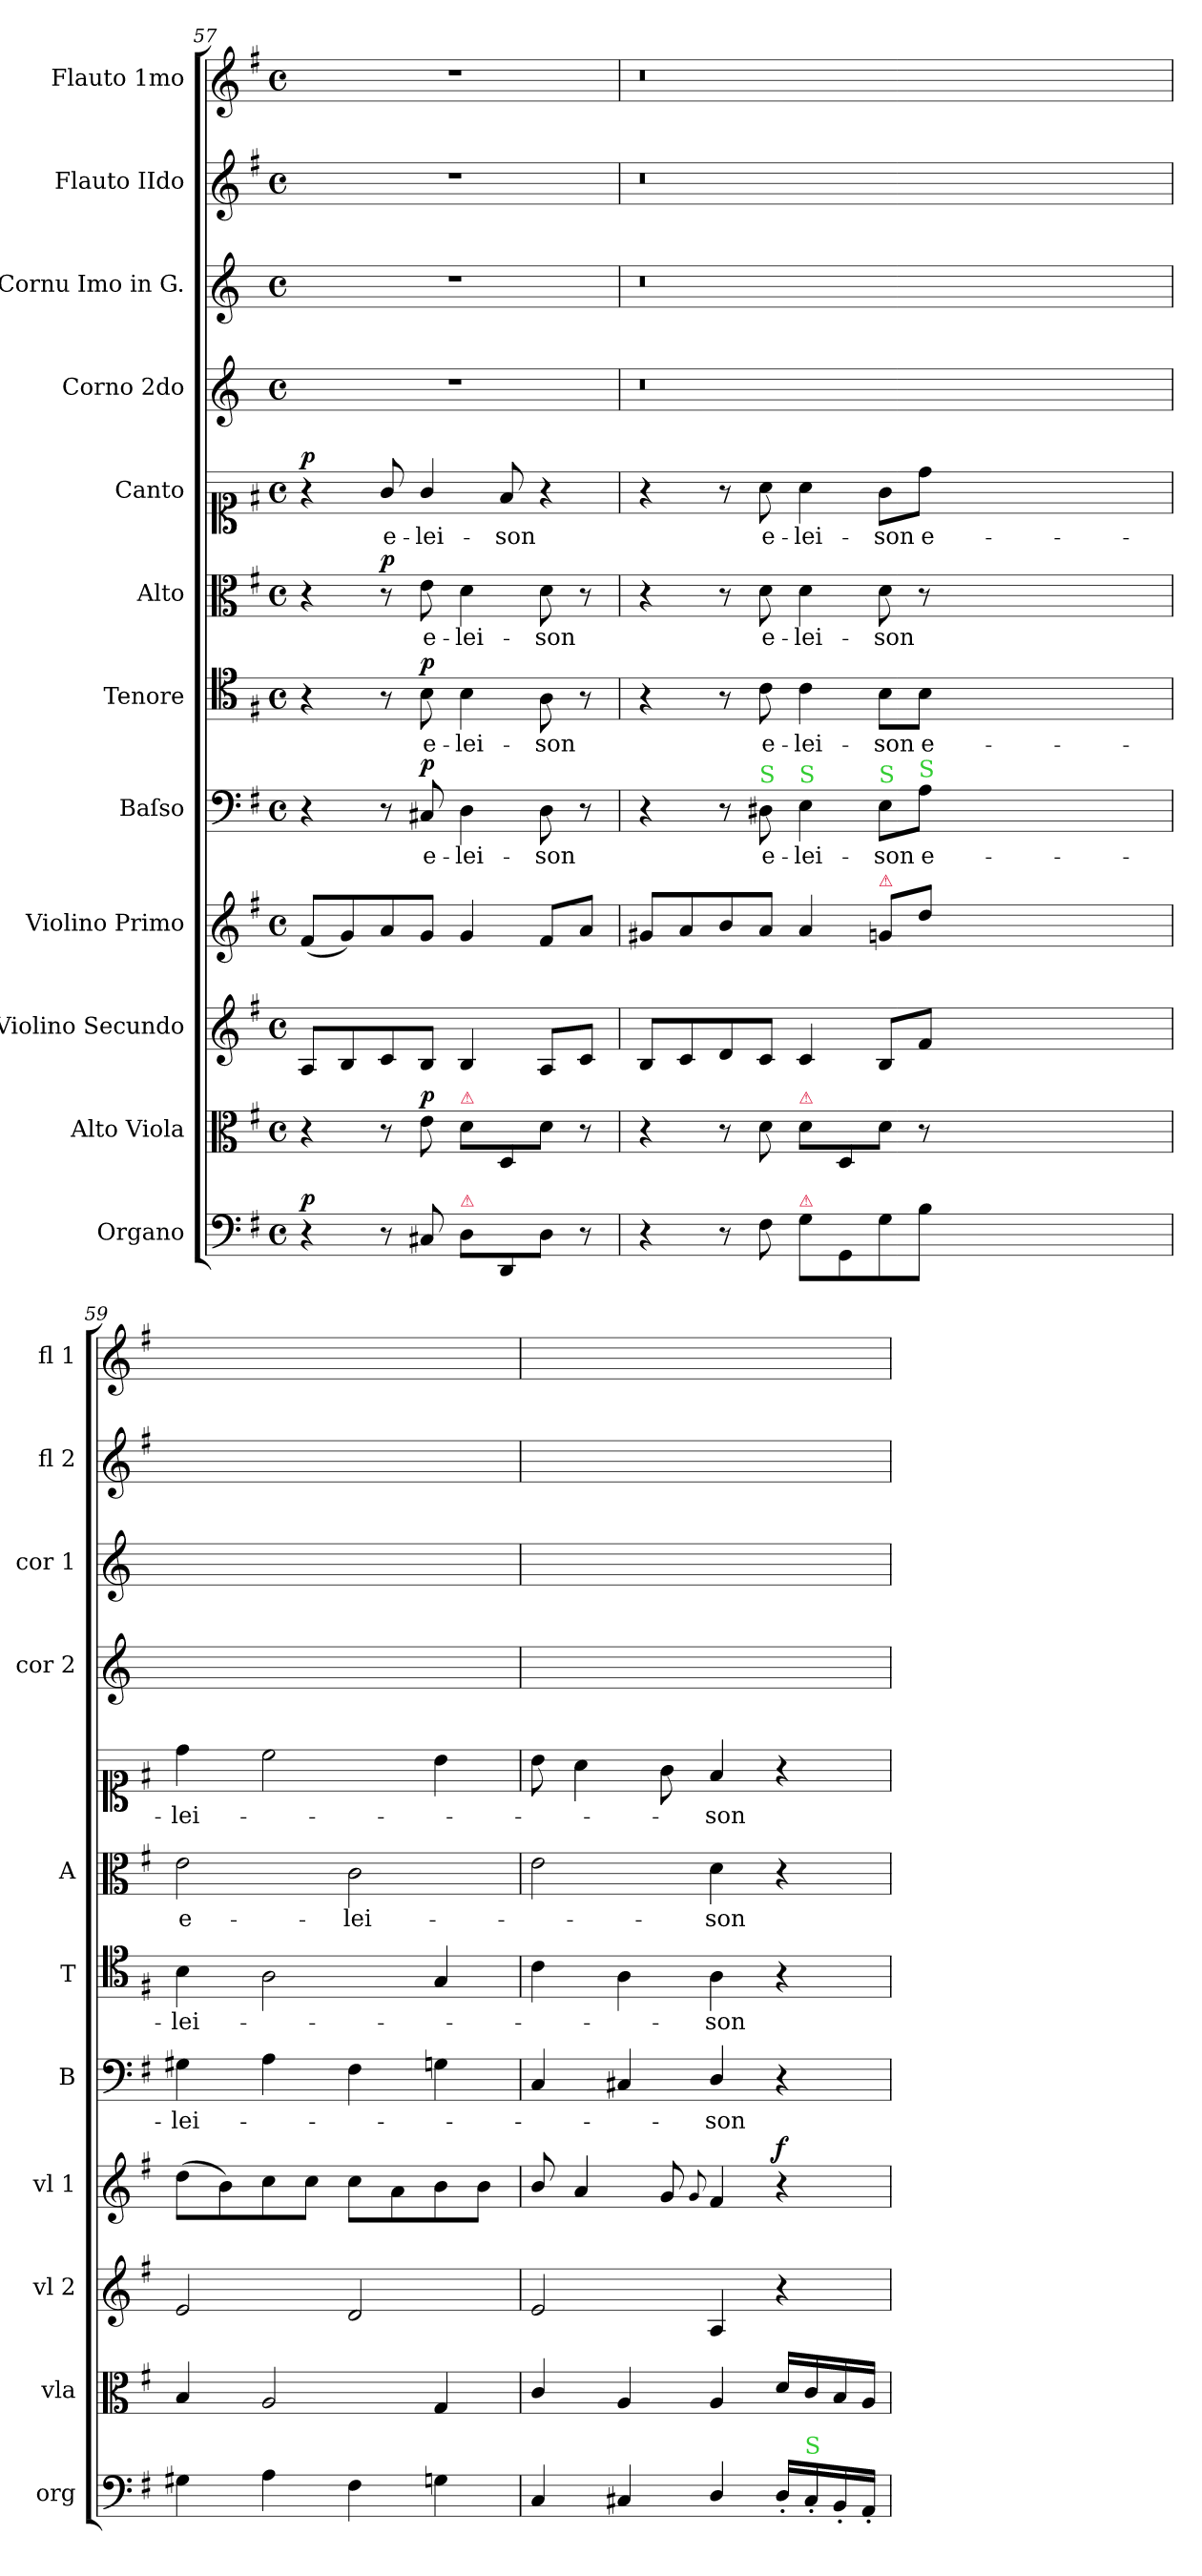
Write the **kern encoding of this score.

**kern	**dynam	**kern	**dynam	**kern	**kern	**dynam	**kern	**text	**dynam	**kern	**text	**dynam	**kern	**text	**dynam	**kern	**text	**dynam	**kern	**kern	**kern	**kern
*part12	*part12	*part11	*part11	*part10	*part9	*part9	*part8	*part8	*part8	*part7	*part7	*part7	*part6	*part6	*part6	*part5	*part5	*part5	*part4	*part3	*part2	*part1
*staff12	*staff12	*staff11	*staff11	*staff10	*staff9	*staff9	*staff8	*staff8	*staff8	*staff7	*staff7	*staff7	*staff6	*staff6	*staff6	*staff5	*staff5	*staff5	*staff4	*staff3	*staff2	*staff1
*I"Organo	*	*I"Alto Viola	*	*I"Violino Secundo	*I"Violino Primo	*	*I"Baſso	*	*	*I"Tenore	*	*	*I"Alto	*	*	*I"Canto	*	*	*I"Corno 2do	*I"Cornu Imo in G.	*I"Flauto IIdo	*I"Flauto 1mo
*I'org	*	*I'vla	*	*I'vl 2	*I'vl 1	*	*I'B	*	*	*I'T	*	*	*I'A	*	*	*	*	*	*I'cor 2	*I'cor 1	*I'fl 2	*I'fl 1
*clefF4	*	*clefC3	*	*clefG2	*clefG2	*	*clefF4	*	*	*clefC4	*	*	*clefC3	*	*	*clefC1	*	*	*clefG2	*clefG2	*clefG2	*clefG2
*	*	*	*	*	*	*	*	*	*	*	*	*	*	*	*	*	*	*	*ITrd3c5	*ITrd3c5	*	*
*k[f#]	*	*k[f#]	*	*k[f#]	*k[f#]	*	*k[f#]	*	*	*k[f#]	*	*	*k[f#]	*	*	*k[f#]	*	*	*k[f#]	*k[f#]	*k[f#]	*k[f#]
*G:	*	*G:	*	*G:	*G:	*	*G:	*	*	*G:	*	*	*G:	*	*	*G:	*	*	*G:	*G:	*G:	*G:
*M4/4	*	*M4/4	*	*M4/4	*M4/4	*	*M4/4	*	*	*M4/4	*	*	*M4/4	*	*	*M4/4	*	*	*M4/4	*M4/4	*M4/4	*M4/4
*met(c)	*	*met(c)	*	*met(c)	*met(c)	*	*met(c)	*	*	*met(c)	*	*	*met(c)	*	*	*met(c)	*	*	*met(c)	*met(c)	*met(c)	*met(c)
=57	=57	=57	=57	=57	=57	=57	=57	=57	=57	=57	=57	=57	=57	=57	=57	=57	=57	=57	=57	=57	=57	=57
!	!LO:DY:a	!	!	!	!	!	!	!	!	!	!	!	!	!	!	!	!	!LO:DY:a	!	!	!	!
4r	p.	4r	.	8A/L	(8f#/L	.	4r	.	.	4r	.	.	4r	.	.	4r	.	p	1r	1r	1r	1r
.	.	.	.	8B/	8g/)	.	.	.	.	.	.	.	.	.	.	.	.	.	.	.	.	.
!	!	!	!	!	!	!	!	!	!	!	!	!	!	!	!LO:DY:a	!	!	!	!	!	!	!
8r	.	8r	.	8c/	8a/	.	8r	.	.	8r	.	.	8r	.	p	8g/	e-	.	.	.	.	.
!	!	!	!LO:DY:a	!	!	!	!	!	!LO:DY:a	!	!	!LO:DY:a	!	!	!	!	!	!	!	!	!	!
8C#X/	.	8e\	p	8B/J	8g/J	.	8C#X/	e-	p	8B\	e-	p	8e\	e-	.	4g/	-lei-	.	.	.	.	.
!	!	!LO:TX:a:color=crimson:t=⚠	!	!	!	!	!	!	!	!	!	!	!	!	!	!	!	!	!	!	!	!
!LO:TX:a:color=crimson:t=⚠	!	!	!	!	!	!	!	!	!	!	!	!	!	!	!	!	!	!	!	!	!	!
8D\L	.	8d\L	.	4B/	4g/	.	4D\	-lei-	.	4B\	-lei-	.	4d\	-lei-	.	.	.	.	.	.	.	.
8DD/	.	8D/	.	.	.	.	.	.	.	.	.	.	.	.	.	8f#/	-son	.	.	.	.	.
8D\J	.	8d\J	.	8A/L	8f#/L	.	8D\	-son	.	8A\	-son	.	8d\	-son	.	4r	.	.	.	.	.	.
8r	.	8r	.	8c/J	8a/J	.	8r	.	.	8r	.	.	8r	.	.	.	.	.	.	.	.	.
=58	=58	=58	=58	=58	=58	=58	=58	=58	=58	=58	=58	=58	=58	=58	=58	=58	=58	=58	=58	=58	=58	=58
4r	.	4r	.	8B/L	8g#X/L	.	4r	.	.	4r	.	.	4r	.	.	4r	.	.	0.r	0.r	0.r	0.r
.	.	.	.	8c/	8a/	.	.	.	.	.	.	.	.	.	.	.	.	.	.	.	.	.
8r	.	8r	.	8d/	8b/	.	8r	.	.	8r	.	.	8r	.	.	8r	.	.	.	.	.	.
!	!	!	!	!	!	!	!LO:TX:a:color=limegreen:t=S	!	!	!	!	!	!	!	!	!	!	!	!	!	!	!
!	!	!	!	!	!	!	!	!LO:LY:i	!	!	!LO:LY:i	!	!	!LO:LY:i	!	!	!	!	!	!	!	!
8F#\	.	8d\	.	8c/J	8a/J	.	8D#X\	e-	.	8c\	e-	.	8d\	e-	.	8a\	e-	.	.	.	.	.
!	!	!	!	!	!	!	!LO:TX:a:color=limegreen:t=S	!	!	!	!	!	!	!	!	!	!	!	!	!	!	!
!	!	!LO:TX:a:color=crimson:t=⚠	!	!	!	!	!	!	!	!	!	!	!	!	!	!	!	!	!	!	!	!
!LO:TX:a:color=crimson:t=⚠	!	!	!	!	!	!	!	!	!	!	!	!	!	!	!	!	!	!	!	!	!	!
!	!	!	!	!	!	!	!	!LO:LY:i	!	!	!LO:LY:i	!	!	!LO:LY:i	!	!	!	!	!	!	!	!
8G\L	.	8d\L	.	4c/	4a/	.	4E\	-lei-	.	4c\	-lei-	.	4d\	-lei-	.	4a\	-lei-	.	.	.	.	.
8GG/	.	8D/	.	.	.	.	.	.	.	.	.	.	.	.	.	.	.	.	.	.	.	.
!	!	!	!	!	!	!	!LO:TX:a:color=limegreen:t=S	!	!	!	!	!	!	!	!	!	!	!	!	!	!	!
!	!	!	!	!	!LO:TX:a:color=crimson:t=⚠	!	!	!	!	!	!	!	!	!	!	!	!	!	!	!	!	!
!	!	!	!	!	!	!	!	!LO:LY:i	!	!	!LO:LY:i	!	!	!LO:LY:i	!	!	!	!	!	!	!	!
8G\	.	8d\J	.	8B/L	8gn/L	.	8E\L	-son	.	8B\L	-son	.	8d\	-son	.	8g\L	-son	.	.	.	.	.
!	!	!	!	!	!	!	!LO:TX:a:color=limegreen:t=S	!	!	!	!	!	!	!	!	!	!	!	!	!	!	!
8B\J	.	8r	.	8f#/J	8dd\J	.	8A\J	e-	.	8B\J	e-	.	8r	.	.	8dd\J	e-	.	.	.	.	.
0ryy	.	0ryy	.	0ryy	0ryy	.	0ryy	.	.	0ryy	.	.	0ryy	.	.	0ryy	.	.	.	.	.	.
=59	=59	=59	=59	=59	=59	=59	=59	=59	=59	=59	=59	=59	=59	=59	=59	=59	=59	=59	=59	=59	=59	=59
4G#X\	.	4B/	.	2e/	(8dd\L	.	4G#X\	-lei-	.	4B\	-lei-	.	2e\	e-	.	4dd\	-lei-	.	1ryy	1ryy	1ryy	1ryy
.	.	.	.	.	8b\)	.	.	.	.	.	.	.	.	.	.	.	.	.	.	.	.	.
4A\	.	2A/	.	.	8cc\	.	4A\	.	.	2A\	.	.	.	.	.	2cc\	.	.	.	.	.	.
.	.	.	.	.	8cc\J	.	.	.	.	.	.	.	.	.	.	.	.	.	.	.	.	.
4F#\	.	.	.	2d/	8cc\L	.	4F#\	.	.	.	.	.	2c\	-lei-	.	.	.	.	.	.	.	.
.	.	.	.	.	8a\	.	.	.	.	.	.	.	.	.	.	.	.	.	.	.	.	.
4Gn\	.	4G/	.	.	8b\	.	4Gn\	.	.	4G/	.	.	.	.	.	4b\	.	.	.	.	.	.
.	.	.	.	.	8b\J	.	.	.	.	.	.	.	.	.	.	.	.	.	.	.	.	.
=60	=60	=60	=60	=60	=60	=60	=60	=60	=60	=60	=60	=60	=60	=60	=60	=60	=60	=60	=60	=60	=60	=60
4C/	.	4c/	.	2e/	8b/	.	4C/	.	.	4c\	.	.	2e\	.	.	8b\	.	.	1ryy	1ryy	1ryy	1ryy
.	.	.	.	.	4a/	.	.	.	.	.	.	.	.	.	.	4a\	.	.	.	.	.	.
4C#X/	.	4A/	.	.	.	.	4C#X/	.	.	4A\	.	.	.	.	.	.	.	.	.	.	.	.
.	.	.	.	.	8g/	.	.	.	.	.	.	.	.	.	.	8g\	.	.	.	.	.	.
.	.	.	.	.	8qqg/	.	.	.	.	.	.	.	.	.	.	.	.	.	.	.	.	.
4D/	.	4A/	.	4A/	4f#/	.	4D/	-son	.	4A\	-son	.	4d\	-son	.	4f#/	-son	.	.	.	.	.
!	!	!	!	!	!	!LO:DY:a	!	!	!	!	!	!	!	!	!	!	!	!	!	!	!	!
16D'/LL	.	16d/LL	.	4r	4r	f	4r	.	.	4r	.	.	4r	.	.	4r	.	.	.	.	.	.
!LO:TX:a:color=limegreen:t=S	!	!	!	!	!	!	!	!	!	!	!	!	!	!	!	!	!	!	!	!	!	!
16C#'/	.	16c/	.	.	.	.	.	.	.	.	.	.	.	.	.	.	.	.	.	.	.	.
16BB'/	.	16B/	.	.	.	.	.	.	.	.	.	.	.	.	.	.	.	.	.	.	.	.
16AA'/JJ	.	16A/JJ	.	.	.	.	.	.	.	.	.	.	.	.	.	.	.	.	.	.	.	.
=	=	=	=	=	=	=	=	=	=	=	=	=	=	=	=	=	=	=	=	=	=	=
*-	*-	*-	*-	*-	*-	*-	*-	*-	*-	*-	*-	*-	*-	*-	*-	*-	*-	*-	*-	*-	*-	*-
